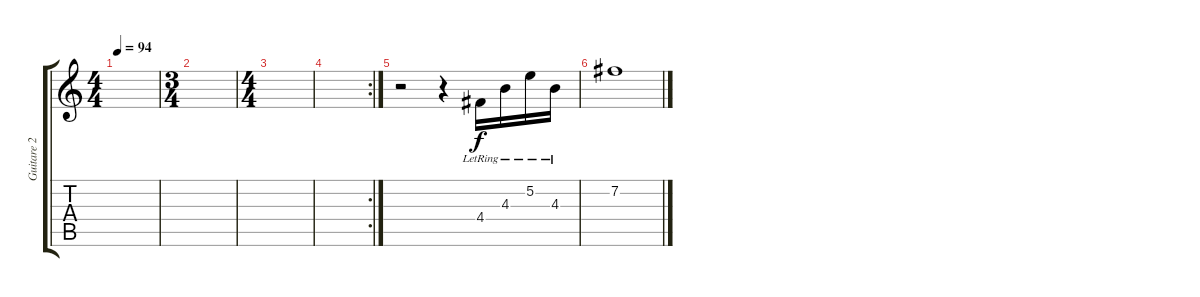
\track ("Guitare 2" "Guitare 2") {instrument electricguitarjazz}
\staff {score tabs}
\tuning (E4 B3 G3 D3 A2 E2) {hide}
\ts (4 4)
\tempo 94
\clef g2
\ks c
|
\ts (3 4)
|
\ts (4 4)
|
\rc 2
|
r.2 r.4{volume 8} 4.4{lr}.16 4.3{lr}.16 5.2{lr}.16 4.3{lr}.16 |
7.2.1
